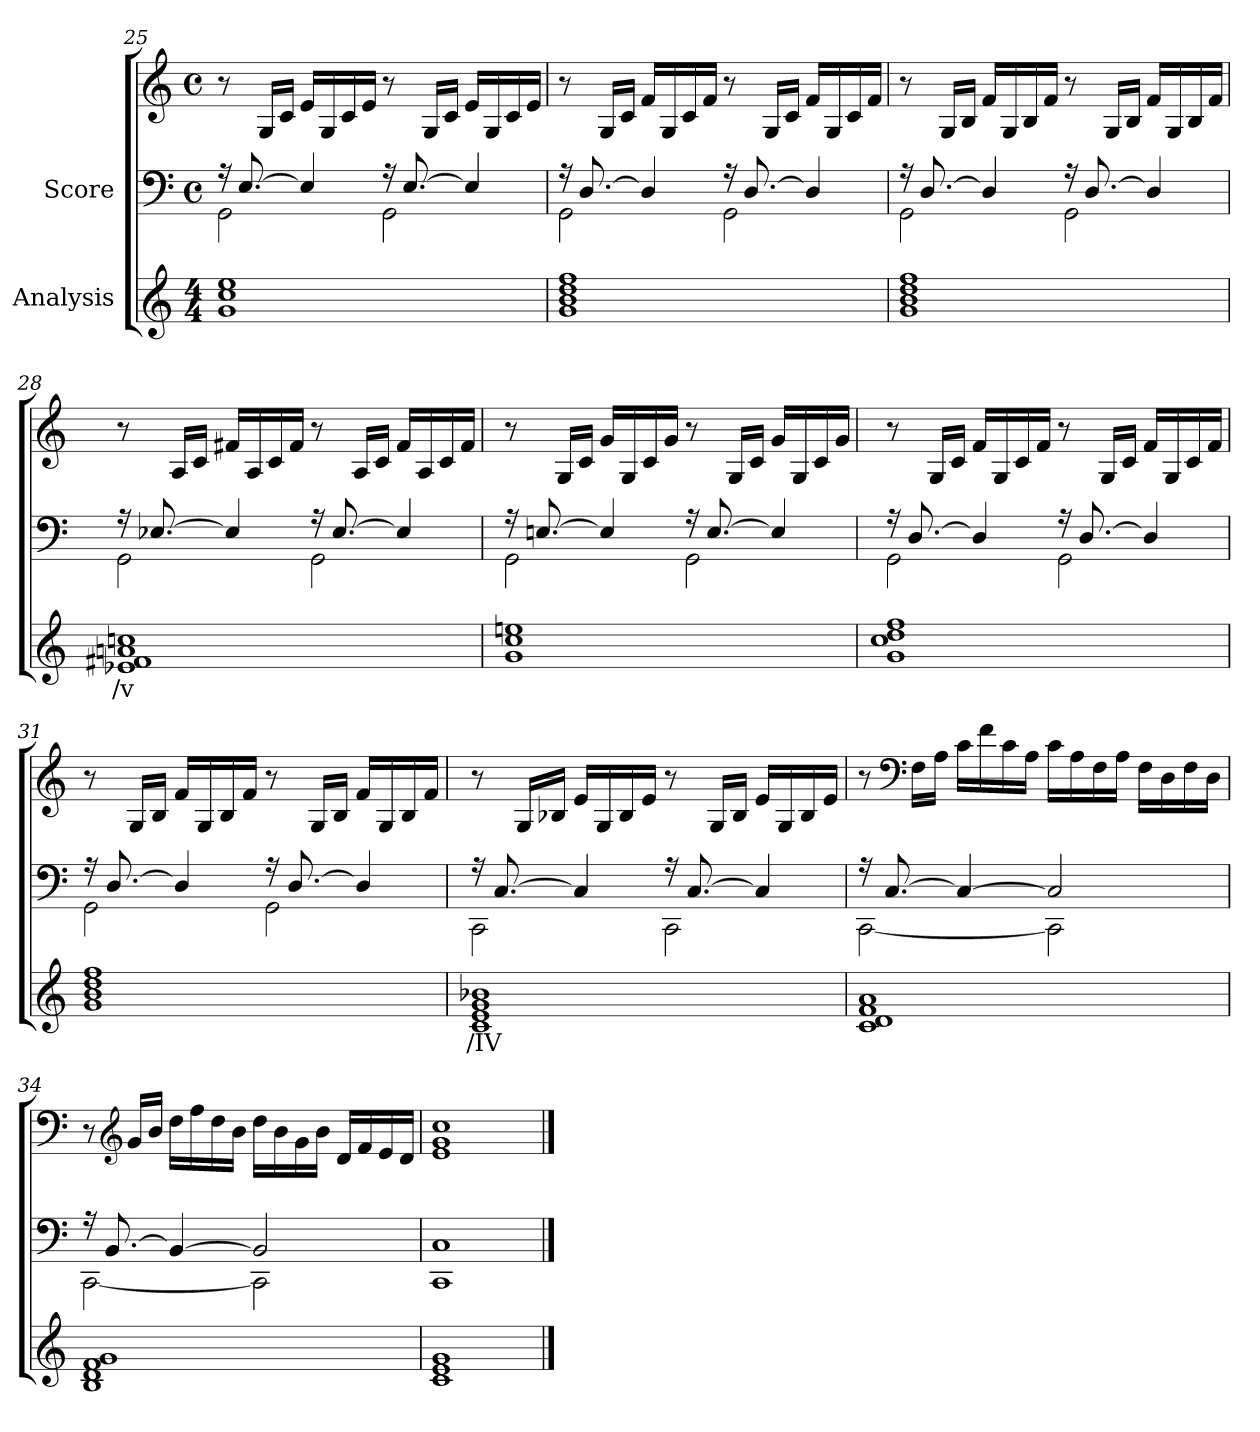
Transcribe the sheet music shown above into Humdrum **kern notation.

**kern	**text	**kern	**kern
*part2	*part2	*part1	*part1
*staff3	*staff3	*staff2	*staff1
*I"Analysis	*	*I"Score	*
!!LO:LB:g=z
*clefG2	*	*clefF4	*clefG2
*k[]	*	*k[]	*k[]
*M4/4	*	*M4/4	*M4/4
*	*	*met(c)	*met(c)
=25	=25	=25	=25
*	*	*^	*
1g 1cc 1ee	.	16r	2GG\	8r
.	.	[8.E/	.	.
.	.	.	.	16G/LL
.	.	.	.	16c/JJ
.	.	4E/]	.	16e/LL
.	.	.	.	16G/
.	.	.	.	16c/
.	.	.	.	16e/JJ
.	.	16r	2GG\	8r
.	.	[8.E/	.	.
.	.	.	.	16G/LL
.	.	.	.	16c/JJ
.	.	4E/]	.	16e/LL
.	.	.	.	16G/
.	.	.	.	16c/
.	.	.	.	16e/JJ
=26	=26	=26	=26	=26
1g 1b 1dd 1ff	.	16r	2GG\	8r
.	.	[8.D/	.	.
.	.	.	.	16G/LL
.	.	.	.	16c/JJ
.	.	4D/]	.	16f/LL
.	.	.	.	16G/
.	.	.	.	16c/
.	.	.	.	16f/JJ
.	.	16r	2GG\	8r
.	.	[8.D/	.	.
.	.	.	.	16G/LL
.	.	.	.	16c/JJ
.	.	4D/]	.	16f/LL
.	.	.	.	16G/
.	.	.	.	16c/
.	.	.	.	16f/JJ
!!LO:LB:g=z
=27	=27	=27	=27	=27
1g 1b 1dd 1ff	.	16r	2GG\	8r
.	.	[8.D/	.	.
.	.	.	.	16G/LL
.	.	.	.	16B/JJ
.	.	4D/]	.	16f/LL
.	.	.	.	16G/
.	.	.	.	16B/
.	.	.	.	16f/JJ
.	.	16r	2GG\	8r
.	.	[8.D/	.	.
.	.	.	.	16G/LL
.	.	.	.	16B/JJ
.	.	4D/]	.	16f/LL
.	.	.	.	16G/
.	.	.	.	16B/
.	.	.	.	16f/JJ
=28	=28	=28	=28	=28
!	!LO:LY:b	!	!	!
1e-X 1f#X 1an 1ccn	/v	16r	2GG\	8r
.	.	[8.E-X/	.	.
.	.	.	.	16A/LL
.	.	.	.	16c/JJ
.	.	4E-/]	.	16f#X/LL
.	.	.	.	16A/
.	.	.	.	16c/
.	.	.	.	16f#/JJ
.	.	16r	2GG\	8r
.	.	[8.E-/	.	.
.	.	.	.	16A/LL
.	.	.	.	16c/JJ
.	.	4E-/]	.	16f#/LL
.	.	.	.	16A/
.	.	.	.	16c/
.	.	.	.	16f#/JJ
!!LO:LB:g=z
=29	=29	=29	=29	=29
1g 1cc 1een	.	16r	2GG\	8r
.	.	[8.En/	.	.
.	.	.	.	16G/LL
.	.	.	.	16c/JJ
.	.	4E/]	.	16g/LL
.	.	.	.	16G/
.	.	.	.	16c/
.	.	.	.	16g/JJ
.	.	16r	2GG\	8r
.	.	[8.E/	.	.
.	.	.	.	16G/LL
.	.	.	.	16c/JJ
.	.	4E/]	.	16g/LL
.	.	.	.	16G/
.	.	.	.	16c/
.	.	.	.	16g/JJ
=30	=30	=30	=30	=30
1g 1cc 1dd 1ff	.	16r	2GG\	8r
.	.	[8.D/	.	.
.	.	.	.	16G/LL
.	.	.	.	16c/JJ
.	.	4D/]	.	16f/LL
.	.	.	.	16G/
.	.	.	.	16c/
.	.	.	.	16f/JJ
.	.	16r	2GG\	8r
.	.	[8.D/	.	.
.	.	.	.	16G/LL
.	.	.	.	16c/JJ
.	.	4D/]	.	16f/LL
.	.	.	.	16G/
.	.	.	.	16c/
.	.	.	.	16f/JJ
!!LO:PB:g=z
=31	=31	=31	=31	=31
1g 1b 1dd 1ff	.	16r	2GG\	8r
.	.	[8.D/	.	.
.	.	.	.	16G/LL
.	.	.	.	16B/JJ
.	.	4D/]	.	16f/LL
.	.	.	.	16G/
.	.	.	.	16B/
.	.	.	.	16f/JJ
.	.	16r	2GG\	8r
.	.	[8.D/	.	.
.	.	.	.	16G/LL
.	.	.	.	16B/JJ
.	.	4D/]	.	16f/LL
.	.	.	.	16G/
.	.	.	.	16B/
.	.	.	.	16f/JJ
=32	=32	=32	=32	=32
!	!LO:LY:b	!	!	!
1c 1e 1g 1b-X	/IV	16r	2CC\	8r
.	.	[8.C/	.	.
.	.	.	.	16G/LL
.	.	.	.	16B-X/JJ
.	.	4C/]	.	16e/LL
.	.	.	.	16G/
.	.	.	.	16B-/
.	.	.	.	16e/JJ
.	.	16r	2CC\	8r
.	.	[8.C/	.	.
.	.	.	.	16G/LL
.	.	.	.	16B-/JJ
.	.	4C/]	.	16e/LL
.	.	.	.	16G/
.	.	.	.	16B-/
.	.	.	.	16e/JJ
!!LO:LB:g=z
=33	=33	=33	=33	=33
1c 1d 1f 1a	.	16r	[2CC\	8r
.	.	[8.C/	.	.
*	*	*	*	*clefF4
.	.	.	.	16F\LL
.	.	.	.	16A\JJ
.	.	4C/_	.	16c\LL
.	.	.	.	16f\
.	.	.	.	16c\
.	.	.	.	16A\JJ
.	.	2C/]	2CC\]	16c\LL
.	.	.	.	16A\
.	.	.	.	16F\
.	.	.	.	16A\JJ
.	.	.	.	16F\LL
.	.	.	.	16D\
.	.	.	.	16F\
.	.	.	.	16D\JJ
=34	=34	=34	=34	=34
1B 1d 1f 1g	.	16r	[2CC\	8r
.	.	[8.BB/	.	.
*	*	*	*	*clefG2
.	.	.	.	16g/LL
.	.	.	.	16b/JJ
.	.	4BB/_	.	16dd\LL
.	.	.	.	16ff\
.	.	.	.	16dd\
.	.	.	.	16b\JJ
.	.	2BB/]	2CC\]	16dd\LL
.	.	.	.	16b\
.	.	.	.	16g\
.	.	.	.	16b\JJ
.	.	.	.	16d/LL
.	.	.	.	16f/
.	.	.	.	16e/
.	.	.	.	16d/JJ
!!LO:LB:g=z
=35	=35	=35	=35	=35
1c 1e 1g	.	1C	1CC	1e 1g 1cc
*	*	*v	*v	*
==	==	==	==
*-	*-	*-	*-
